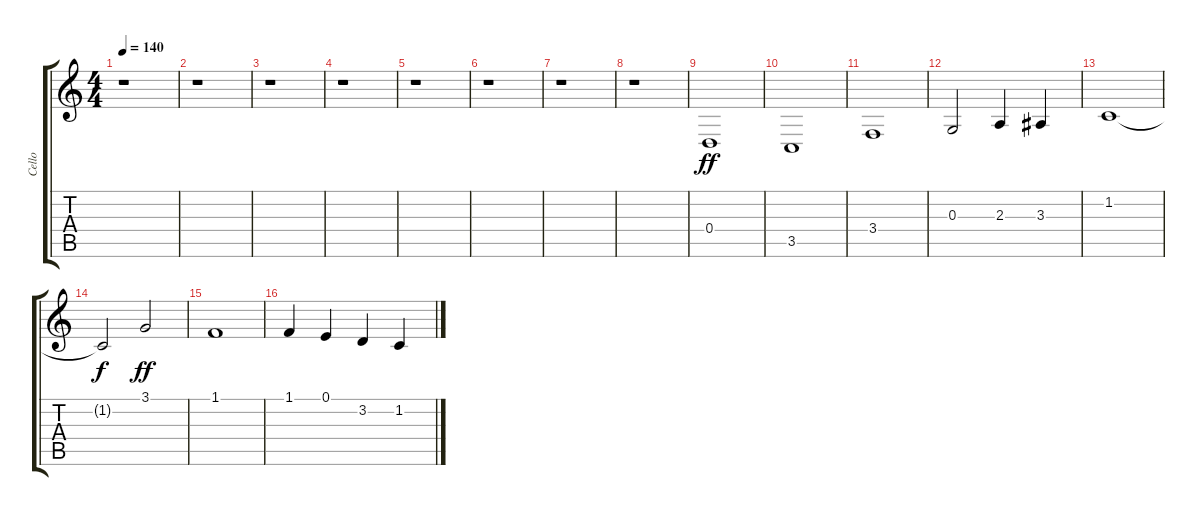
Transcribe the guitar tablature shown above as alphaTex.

\track ("Cello" "Cello") {instrument cello}
\staff {score tabs}
\tuning (E4 B3 G3 D3 A2 E2) {hide}
\ts (4 4)
\tempo 140
\clef g2
\ks c
r.1{dy f} |
r.1 |
r.1 |
r.1 |
r.1 |
r.1 |
r.1 |
r.1 |
0.4.1{dy ff volume 8} |
3.5.1{volume 8} |
3.4.1{volume 8} |
0.3.2{volume 8} 2.3.4{volume 16} 3.3.4 |
1.2.1{volume 8} |
1.2{t}.2{dy f} 3.1.2{dy ff volume 8} |
1.1.1{volume 8} |
1.1.4{volume 8} 0.1.4{volume 12} 3.2.4{volume 16} 1.2.4
